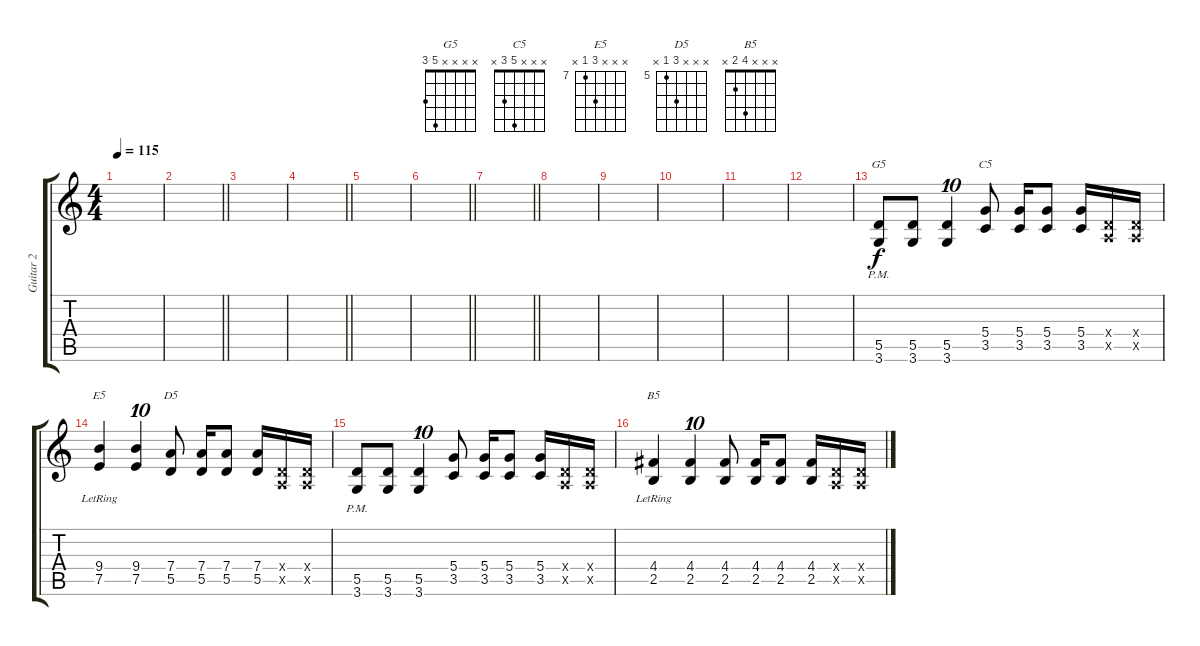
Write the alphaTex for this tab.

\track ("Guitar 2" "Guitar 2") {instrument acousticguitarsteel}
\staff {score tabs}
\tuning (E4 B3 G3 D3 A2 E2) {hide}
\chord ("G5" x x x x 5 3)
\chord ("C5" x x x 5 3 x)
\chord ("E5" x x x 9 7 x) {firstfret 7}
\chord ("D5" x x x 7 5 x) {firstfret 5}
\chord ("B5" x x x 4 2 x)
\ts (4 4)
\tempo 115
\clef g2
\ks c
|
\barLineRight lightlight
|
|
\barLineRight lightlight
|
|
\barLineRight lightlight
|
\barLineRight lightlight
|
|
|
|
|
|
(5.5 3.6{pm}).8{ch "G5"} (5.5 3.6).8 (5.5 3.6).4{tu (10 8)} (5.4 3.5).8{ch "C5"} (5.4 3.5).16 (5.4 3.5).8 (5.4 3.5).16 (0.4{x} 0.5{x}).16 (0.4{x} 0.5{x}).16 |
(9.4{lr} 7.5{lr}).4{ch "E5"} (9.4 7.5).4{tu (10 8)} (7.4 5.5).8{ch "D5"} (7.4 5.5).16 (7.4 5.5).8 (7.4 5.5).16 (0.4{x} 0.5{x}).16 (0.4{x} 0.5{x}).16 |
(5.5 3.6{pm}).8 (5.5 3.6).8 (5.5 3.6).4{tu (10 8)} (5.4 3.5).8 (5.4 3.5).16 (5.4 3.5).8 (5.4 3.5).16 (0.4{x} 0.5{x}).16 (0.4{x} 0.5{x}).16 |
(4.4{lr} 2.5{lr}).4{ch "B5"} (4.4 2.5).4{tu (10 8)} (4.4 2.5).8 (4.4 2.5).16 (4.4 2.5).8 (4.4 2.5).16 (0.4{x} 0.5{x}).16 (0.4{x} 0.5{x}).16
